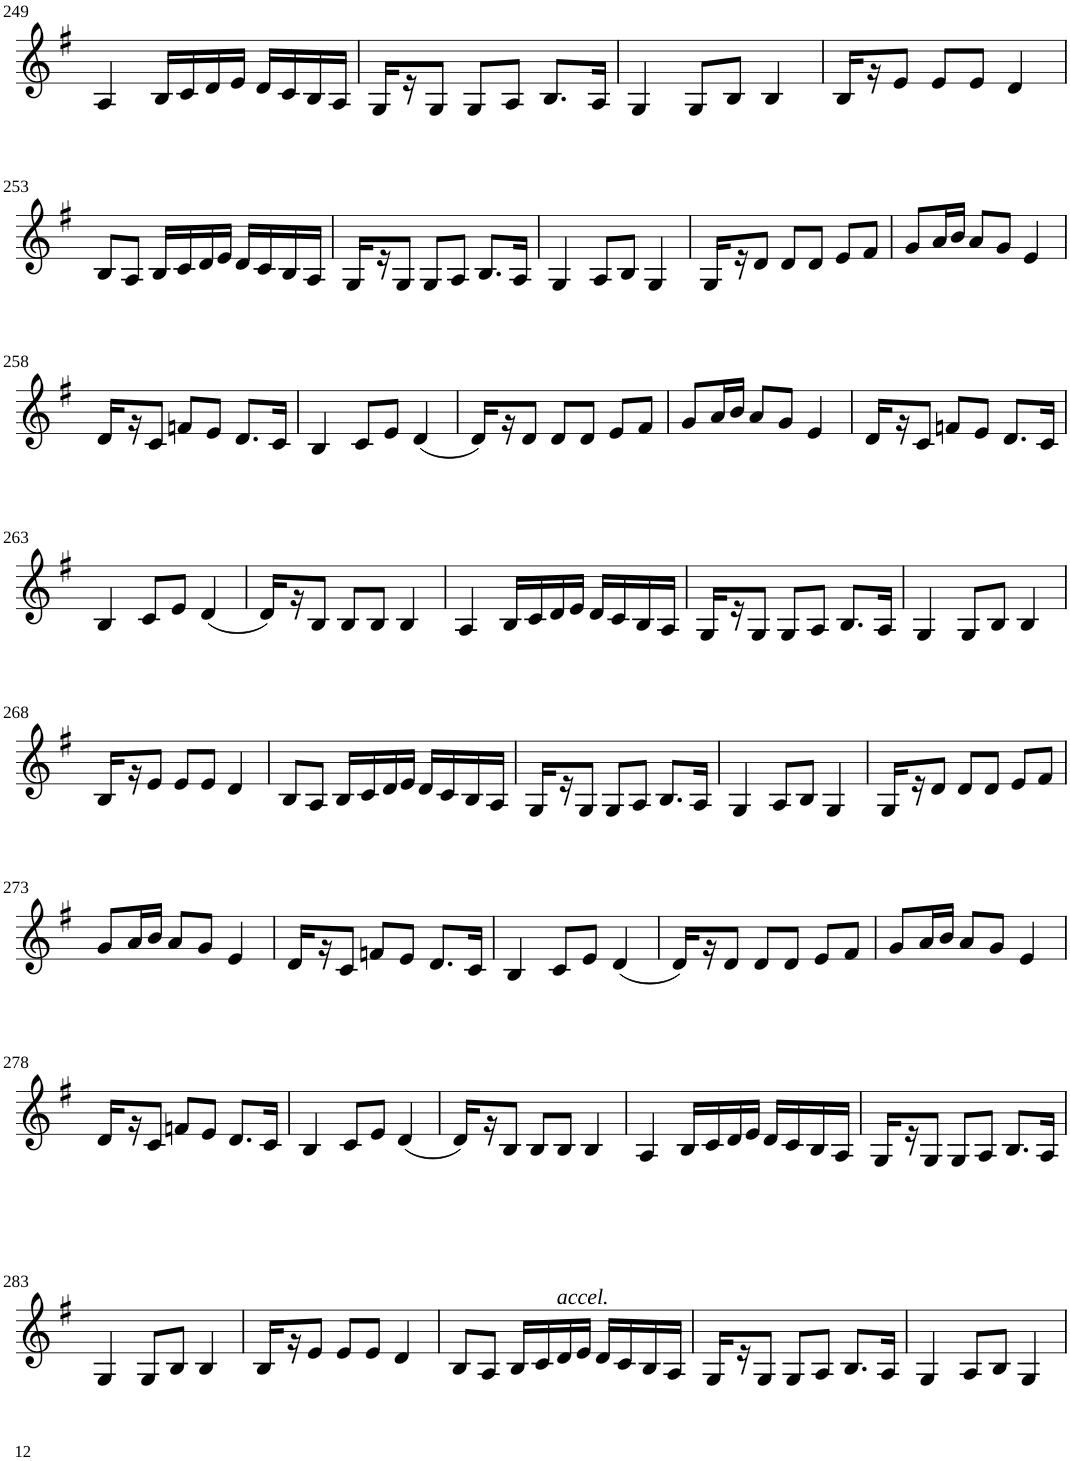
**kern
*part1
*staff1
*I"Violin
!!LO:PB:g=z
*clefG2
*k[f#]
*G:
*M3/4
=249
4A/
16B/LL
16c/
16d/
16e/JJ
16d/LL
16c/
16B/
16A/JJ
=250
16G/LL
16r
8G/J
8G/L
8A/J
8.B/L
16A/Jk
=251
4G/
8G/L
8B/J
4B/
=252
16B/LL
16r
8e/J
8e/L
8e/J
4d/
!!LO:LB:g=z
=253
8B/L
8A/J
16B/LL
16c/
16d/
16e/JJ
16d/LL
16c/
16B/
16A/JJ
=254
16G/LL
16r
8G/J
8G/L
8A/J
8.B/L
16A/Jk
=255
4G/
8A/L
8B/J
4G/
=256
16G/LL
16r
8d/J
8d/L
8d/J
8e/L
8f#/J
=257
8g/L
16a/L
16b/JJ
8a/L
8g/J
4e/
!!LO:LB:g=z
=258
16d/LL
16r
8c/J
8fn/L
8e/J
8.d/L
16c/Jk
=259
4B/
8c/L
8e/J
(4d/
=260
16d/LL)
16r
8d/J
8d/L
8d/J
8e/L
8f#/J
=261
8g/L
16a/L
16b/JJ
8a/L
8g/J
4e/
=262
16d/LL
16r
8c/J
8fn/L
8e/J
8.d/L
16c/Jk
!!LO:LB:g=z
=263
4B/
8c/L
8e/J
(4d/
=264
16d/LL)
16r
8B/J
8B/L
8B/J
4B/
=265
4A/
16B/LL
16c/
16d/
16e/JJ
16d/LL
16c/
16B/
16A/JJ
=266
16G/LL
16r
8G/J
8G/L
8A/J
8.B/L
16A/Jk
=267
4G/
8G/L
8B/J
4B/
!!LO:LB:g=z
=268
16B/LL
16r
8e/J
8e/L
8e/J
4d/
=269
8B/L
8A/J
16B/LL
16c/
16d/
16e/JJ
16d/LL
16c/
16B/
16A/JJ
=270
16G/LL
16r
8G/J
8G/L
8A/J
8.B/L
16A/Jk
=271
4G/
8A/L
8B/J
4G/
=272
16G/LL
16r
8d/J
8d/L
8d/J
8e/L
8f#/J
!!LO:LB:g=z
=273
8g/L
16a/L
16b/JJ
8a/L
8g/J
4e/
=274
16d/LL
16r
8c/J
8fn/L
8e/J
8.d/L
16c/Jk
=275
4B/
8c/L
8e/J
(4d/
=276
16d/LL)
16r
8d/J
8d/L
8d/J
8e/L
8f#/J
=277
8g/L
16a/L
16b/JJ
8a/L
8g/J
4e/
!!LO:LB:g=z
=278
16d/LL
16r
8c/J
8fn/L
8e/J
8.d/L
16c/Jk
=279
4B/
8c/L
8e/J
(4d/
=280
16d/LL)
16r
8B/J
8B/L
!LO:TX:b:i:t=accel.
8B/J
4B/
=281
4A/
16B/LL
16c/
16d/
16e/JJ
16d/LL
16c/
16B/
16A/JJ
=282
16G/LL
16r
8G/J
8G/L
8A/J
8.B/L
16A/Jk
!!LO:LB:g=z
=283
4G/
8G/L
8B/J
4B/
=284
16B/LL
16r
8e/J
8e/L
8e/J
4d/
=285
8B/L
8A/J
16B/LL
16c/
16d/
16e/JJ
16d/LL
16c/
16B/
16A/JJ
=286
16G/LL
16r
8G/J
8G/L
8A/J
8.B/L
16A/Jk
=287
4G/
8A/L
8B/J
4G/
=
*-
